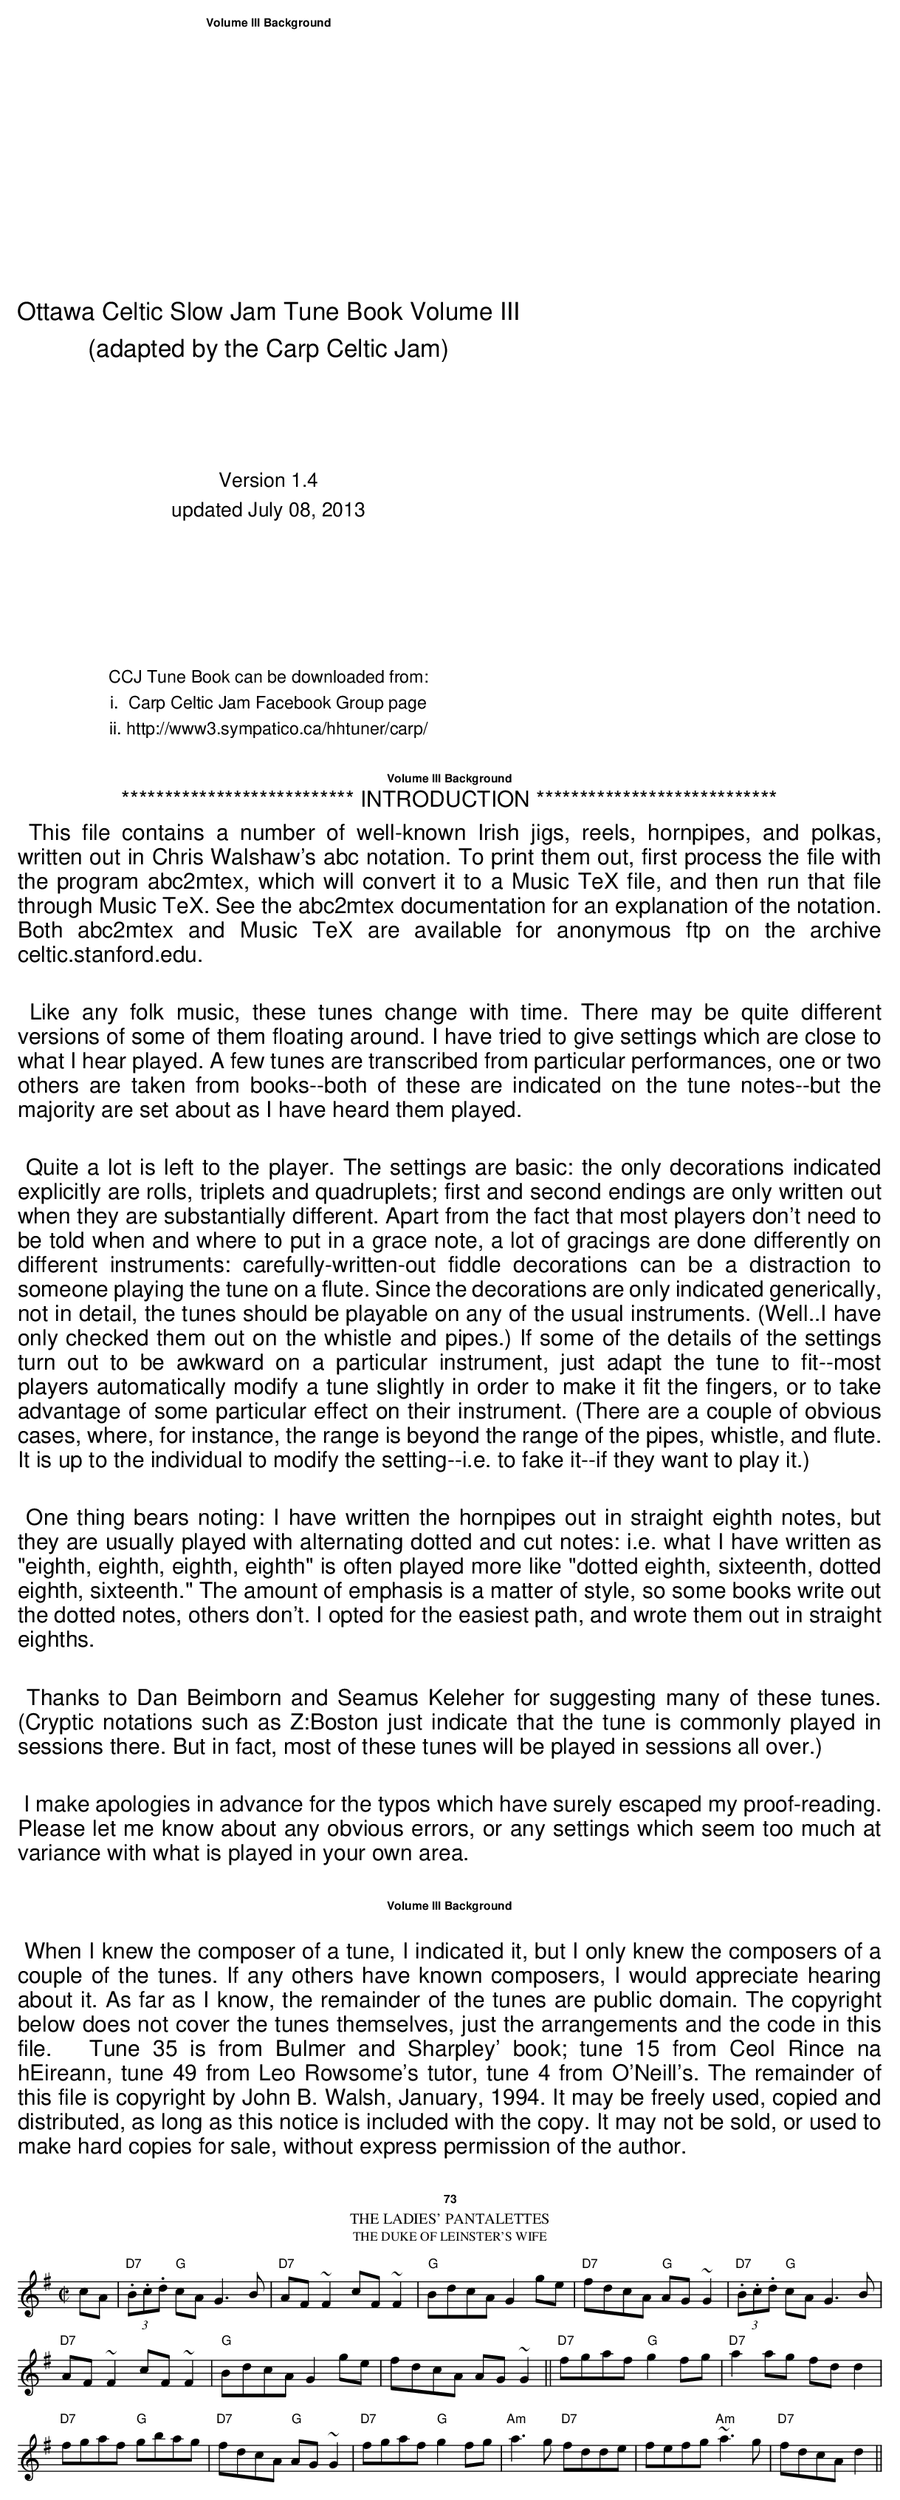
X:1
T:The Ladies' Pantalettes
T:Duke of Leinster's Wife, The
E:7
M:C|
K:Dmix
cA|"D7"(3.B.c.d "G"cAG3B|"D7"AF~F2cF~F2|"G"BdcAG2 ge|\
"D7"fdcA "G"AG~G2|"D7"(3.B.c.d "G"cAG3B|
"D7"AF ~F2 cF~F2|"G" BdcA G2 ge|fdcA AG~G2||\
"D7"fgaf "G"g2fg|"D7"a2ag fdd2|
"D7"fgaf "G"gbag|"D7"fdcA "G"AG~G2|"D7"fgaf "G"g2fg|\
"Am"a3g "D7"fdde|fefg "Am"~a3g|"D7"fdcA d2||
